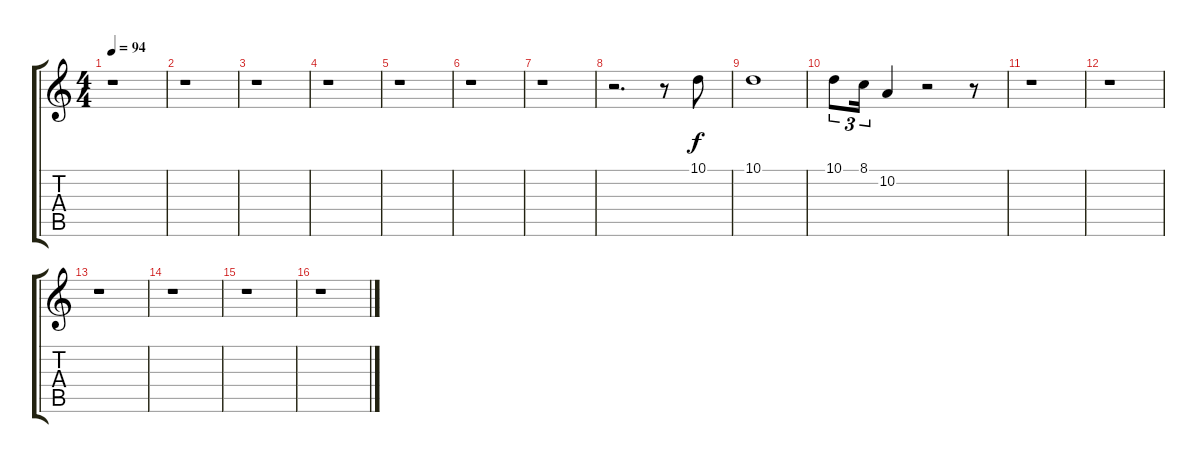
\track "" {instrument flute}
\staff {score tabs}
\tuning (E4 B3 G3 D3 A2 E2) {hide}
\ts (4 4)
\tempo 94
\clef g2
\ks c
r.1{dy f} |
r.1 |
r.1 |
r.1 |
r.1 |
r.1 |
r.1 |
r.2{d} r.8 10.1.8 |
10.1.1 |
10.1.8{tu (3 2)} 8.1.16{tu (3 2)} 10.2.4 r.2 r.8 |
r.1 |
r.1 |
r.1 |
r.1 |
r.1 |
r.1
